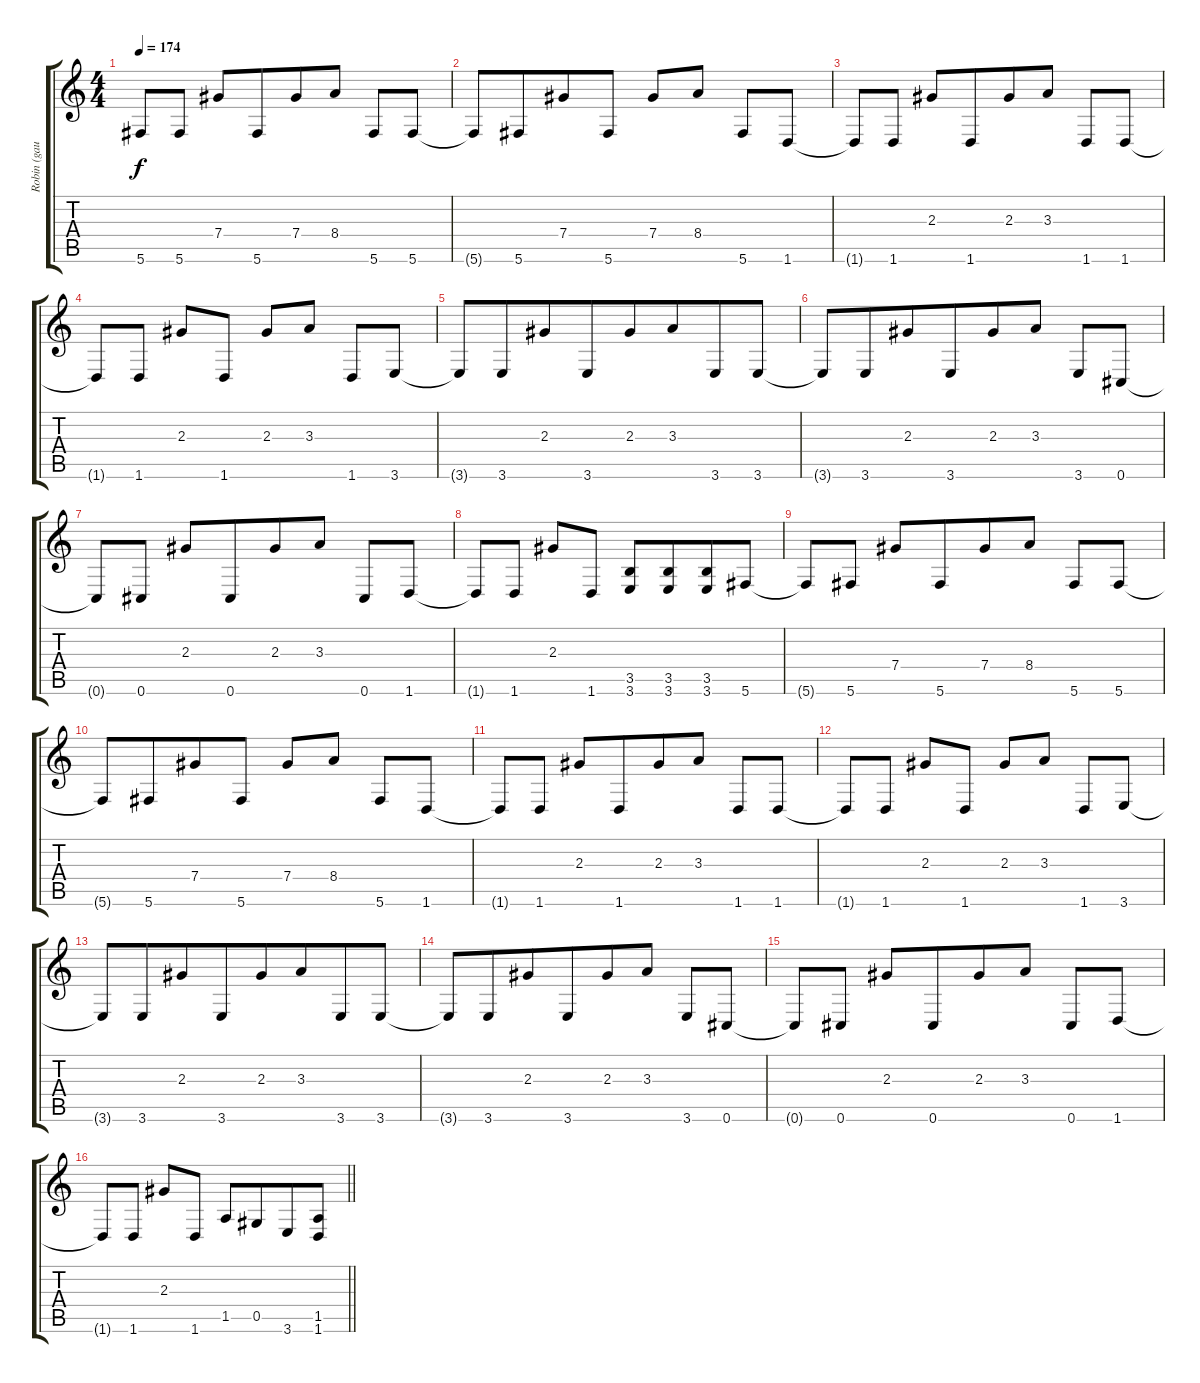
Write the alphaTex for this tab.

\track ("Robin (gauche)" "Robin (gau") {solo instrument distortionguitar}
\staff {score tabs}
\tuning (Eb4 Bb3 Gb3 Db3 Ab2 Db2) {hide}
\ts (4 4)
\tempo 174
\clef g2
\ks c
5.6{t}.8{dy f} 5.6.8 7.4.8 5.6.8{beam merge} 7.4.8{beam merge} 8.4.8 5.6.8{beam merge} 5.6.8 |
5.6{t}.8 5.6.8{beam merge} 7.4.8{beam merge} 5.6.8 7.4.8 8.4.8 5.6.8{beam merge} 1.6.8 |
1.6{t}.8{beam merge} 1.6.8 2.3.8{beam merge} 1.6.8{beam merge} 2.3.8 3.3.8 1.6.8{beam merge} 1.6.8 |
1.6{t}.8 1.6.8 2.3.8 1.6.8 2.3.8 3.3.8 1.6.8{beam merge} 3.6.8 |
3.6{t}.8 3.6.8{beam merge} 2.3.8{beam merge} 3.6.8{beam merge} 2.3.8 3.3.8{beam merge} 3.6.8 3.6.8 |
3.6{t}.8 3.6.8{beam merge} 2.3.8{beam merge} 3.6.8{beam merge} 2.3.8 3.3.8 3.6.8 0.6.8 |
0.6{t}.8 0.6.8 2.3.8{beam merge} 0.6.8{beam merge} 2.3.8{beam merge} 3.3.8 0.6.8 1.6.8 |
1.6{t}.8 1.6.8 2.3.8 1.6.8 (3.5 3.6).8{beam merge} (3.5 3.6).8{beam merge} (3.5 3.6).8 5.6.8 |
5.6{t}.8 5.6.8 7.4.8 5.6.8{beam merge} 7.4.8{beam merge} 8.4.8 5.6.8{beam merge} 5.6.8 |
5.6{t}.8 5.6.8{beam merge} 7.4.8{beam merge} 5.6.8 7.4.8 8.4.8 5.6.8{beam merge} 1.6.8 |
1.6{t}.8{beam merge} 1.6.8 2.3.8{beam merge} 1.6.8{beam merge} 2.3.8 3.3.8 1.6.8{beam merge} 1.6.8 |
1.6{t}.8 1.6.8 2.3.8 1.6.8 2.3.8 3.3.8 1.6.8{beam merge} 3.6.8 |
3.6{t}.8 3.6.8{beam merge} 2.3.8{beam merge} 3.6.8{beam merge} 2.3.8 3.3.8{beam merge} 3.6.8 3.6.8 |
3.6{t}.8 3.6.8{beam merge} 2.3.8{beam merge} 3.6.8{beam merge} 2.3.8 3.3.8 3.6.8 0.6.8 |
0.6{t}.8 0.6.8 2.3.8{beam merge} 0.6.8{beam merge} 2.3.8{beam merge} 3.3.8 0.6.8 1.6.8 |
\barLineRight lightlight
1.6{t}.8 1.6.8 2.3.8 1.6.8 1.5.8{beam merge} 0.5.8{beam merge} 3.6.8 (1.5 1.6).8
